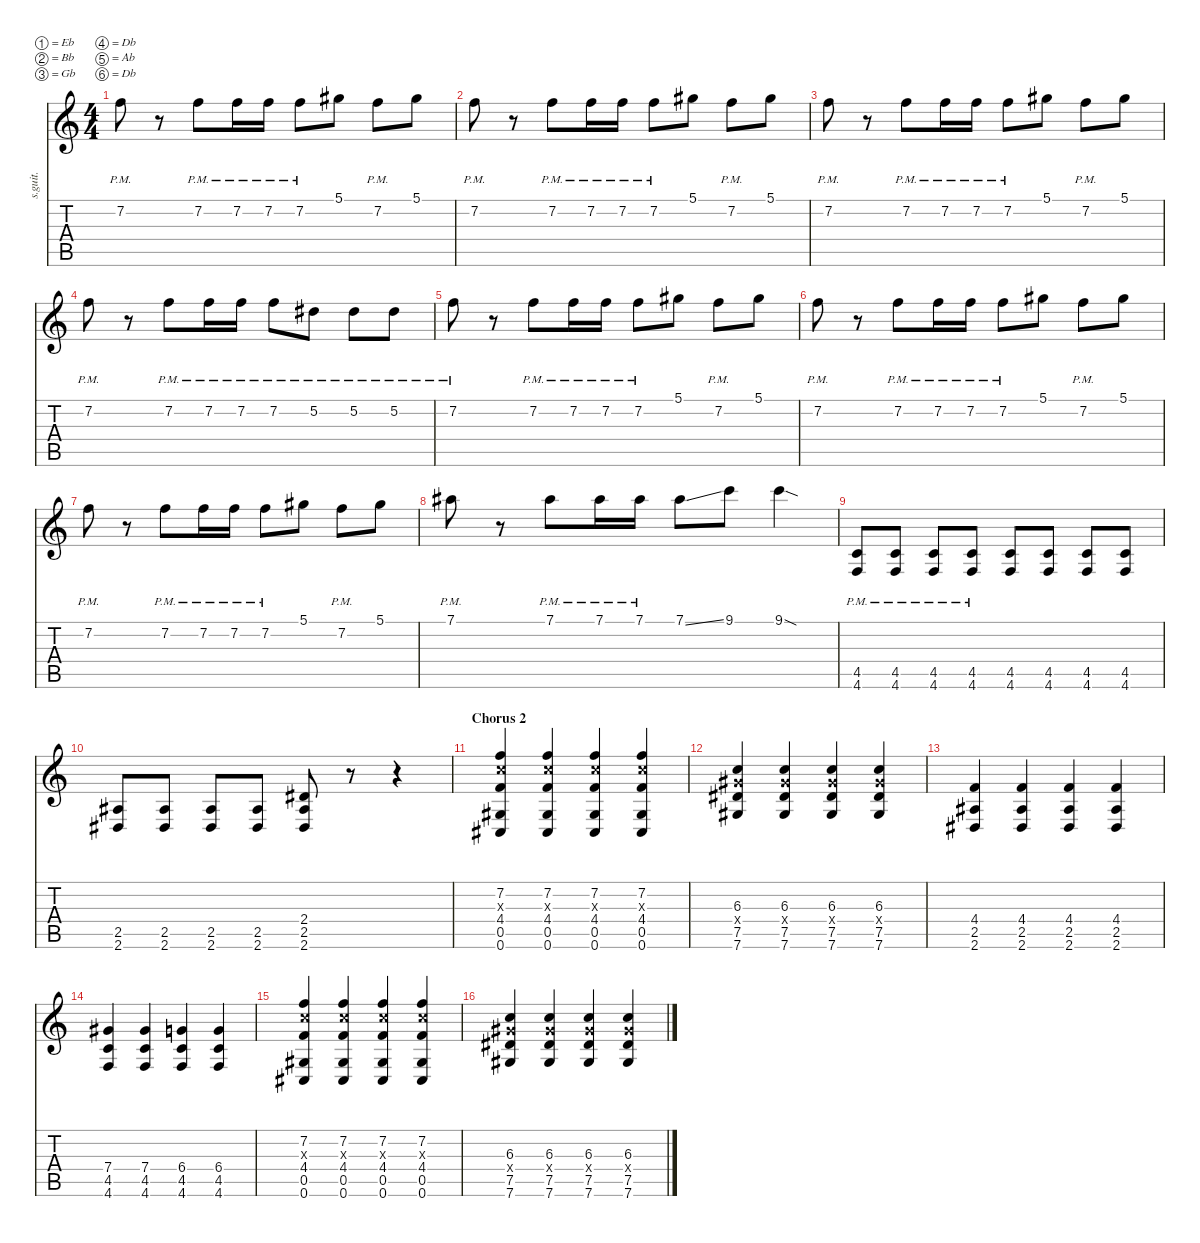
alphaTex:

\defaultSystemsLayout 4
\hideDynamics
\bracketExtendMode nobrackets
\track ("Josh Farro | Lead Guitar | Dist." "s.guit.") {instrument distortionguitar}
\staff {score tabs}
\tuning (Eb4 Bb3 Gb3 Db3 Ab2 Db2)
\ts (4 4)
\tempo (173 hide)
\clef g2
\ks c
7.2{pm}.8{lyrics (0 "") lyrics (1 "") lyrics (2 "") lyrics (3 "") lyrics (4 "") dy ff} r.8 7.2{pm}.8{lyrics (0 "") lyrics (1 "") lyrics (2 "") lyrics (3 "") lyrics (4 "")} 7.2{pm}.16{lyrics (0 "") lyrics (1 "") lyrics (2 "") lyrics (3 "") lyrics (4 "")} 7.2{pm}.16{lyrics (0 "") lyrics (1 "") lyrics (2 "") lyrics (3 "") lyrics (4 "")} 7.2{pm}.8{lyrics (0 "") lyrics (1 "") lyrics (2 "") lyrics (3 "") lyrics (4 "")} 5.1{acc #}.8{lyrics (0 "") lyrics (1 "") lyrics (2 "") lyrics (3 "") lyrics (4 "")} 7.2{pm}.8{lyrics (0 "") lyrics (1 "") lyrics (2 "") lyrics (3 "") lyrics (4 "")} 5.1{acc #}.8{lyrics (0 "") lyrics (1 "") lyrics (2 "") lyrics (3 "") lyrics (4 "")} |
7.2{pm}.8{lyrics (0 "") lyrics (1 "") lyrics (2 "") lyrics (3 "") lyrics (4 "")} r.8 7.2{pm}.8{lyrics (0 "") lyrics (1 "") lyrics (2 "") lyrics (3 "") lyrics (4 "")} 7.2{pm}.16{lyrics (0 "") lyrics (1 "") lyrics (2 "") lyrics (3 "") lyrics (4 "")} 7.2{pm}.16{lyrics (0 "") lyrics (1 "") lyrics (2 "") lyrics (3 "") lyrics (4 "")} 7.2{pm}.8{lyrics (0 "") lyrics (1 "") lyrics (2 "") lyrics (3 "") lyrics (4 "")} 5.1{acc #}.8{lyrics (0 "") lyrics (1 "") lyrics (2 "") lyrics (3 "") lyrics (4 "")} 7.2{pm}.8{lyrics (0 "") lyrics (1 "") lyrics (2 "") lyrics (3 "") lyrics (4 "")} 5.1{acc #}.8{lyrics (0 "") lyrics (1 "") lyrics (2 "") lyrics (3 "") lyrics (4 "")} |
7.2{pm}.8{lyrics (0 "") lyrics (1 "") lyrics (2 "") lyrics (3 "") lyrics (4 "")} r.8 7.2{pm}.8{lyrics (0 "") lyrics (1 "") lyrics (2 "") lyrics (3 "") lyrics (4 "")} 7.2{pm}.16{lyrics (0 "") lyrics (1 "") lyrics (2 "") lyrics (3 "") lyrics (4 "")} 7.2{pm}.16{lyrics (0 "") lyrics (1 "") lyrics (2 "") lyrics (3 "") lyrics (4 "")} 7.2{pm}.8{lyrics (0 "") lyrics (1 "") lyrics (2 "") lyrics (3 "") lyrics (4 "")} 5.1{acc #}.8{lyrics (0 "") lyrics (1 "") lyrics (2 "") lyrics (3 "") lyrics (4 "")} 7.2{pm}.8{lyrics (0 "") lyrics (1 "") lyrics (2 "") lyrics (3 "") lyrics (4 "")} 5.1{acc #}.8{lyrics (0 "") lyrics (1 "") lyrics (2 "") lyrics (3 "") lyrics (4 "")} |
7.2{pm}.8{lyrics (0 "") lyrics (1 "") lyrics (2 "") lyrics (3 "") lyrics (4 "")} r.8 7.2{pm}.8{lyrics (0 "") lyrics (1 "") lyrics (2 "") lyrics (3 "") lyrics (4 "")} 7.2{pm}.16{lyrics (0 "") lyrics (1 "") lyrics (2 "") lyrics (3 "") lyrics (4 "")} 7.2{pm}.16{lyrics (0 "") lyrics (1 "") lyrics (2 "") lyrics (3 "") lyrics (4 "")} 7.2{pm}.8{lyrics (0 "") lyrics (1 "") lyrics (2 "") lyrics (3 "") lyrics (4 "")} 5.2{pm acc #}.8{lyrics (0 "") lyrics (1 "") lyrics (2 "") lyrics (3 "") lyrics (4 "")} 5.2{pm acc #}.8{lyrics (0 "") lyrics (1 "") lyrics (2 "") lyrics (3 "") lyrics (4 "")} 5.2{pm acc #}.8{lyrics (0 "") lyrics (1 "") lyrics (2 "") lyrics (3 "") lyrics (4 "")} |
7.2{pm}.8{lyrics (0 "") lyrics (1 "") lyrics (2 "") lyrics (3 "") lyrics (4 "")} r.8 7.2{pm}.8{lyrics (0 "") lyrics (1 "") lyrics (2 "") lyrics (3 "") lyrics (4 "")} 7.2{pm}.16{lyrics (0 "") lyrics (1 "") lyrics (2 "") lyrics (3 "") lyrics (4 "")} 7.2{pm}.16{lyrics (0 "") lyrics (1 "") lyrics (2 "") lyrics (3 "") lyrics (4 "")} 7.2{pm}.8{lyrics (0 "") lyrics (1 "") lyrics (2 "") lyrics (3 "") lyrics (4 "")} 5.1{acc #}.8{lyrics (0 "") lyrics (1 "") lyrics (2 "") lyrics (3 "") lyrics (4 "")} 7.2{pm}.8{lyrics (0 "") lyrics (1 "") lyrics (2 "") lyrics (3 "") lyrics (4 "")} 5.1{acc #}.8{lyrics (0 "") lyrics (1 "") lyrics (2 "") lyrics (3 "") lyrics (4 "")} |
7.2{pm}.8{lyrics (0 "") lyrics (1 "") lyrics (2 "") lyrics (3 "") lyrics (4 "")} r.8 7.2{pm}.8{lyrics (0 "") lyrics (1 "") lyrics (2 "") lyrics (3 "") lyrics (4 "")} 7.2{pm}.16{lyrics (0 "") lyrics (1 "") lyrics (2 "") lyrics (3 "") lyrics (4 "")} 7.2{pm}.16{lyrics (0 "") lyrics (1 "") lyrics (2 "") lyrics (3 "") lyrics (4 "")} 7.2{pm}.8{lyrics (0 "") lyrics (1 "") lyrics (2 "") lyrics (3 "") lyrics (4 "")} 5.1{acc #}.8{lyrics (0 "") lyrics (1 "") lyrics (2 "") lyrics (3 "") lyrics (4 "")} 7.2{pm}.8{lyrics (0 "") lyrics (1 "") lyrics (2 "") lyrics (3 "") lyrics (4 "")} 5.1{acc #}.8{lyrics (0 "") lyrics (1 "") lyrics (2 "") lyrics (3 "") lyrics (4 "")} |
7.2{pm}.8{lyrics (0 "") lyrics (1 "") lyrics (2 "") lyrics (3 "") lyrics (4 "")} r.8 7.2{pm}.8{lyrics (0 "") lyrics (1 "") lyrics (2 "") lyrics (3 "") lyrics (4 "")} 7.2{pm}.16{lyrics (0 "") lyrics (1 "") lyrics (2 "") lyrics (3 "") lyrics (4 "")} 7.2{pm}.16{lyrics (0 "") lyrics (1 "") lyrics (2 "") lyrics (3 "") lyrics (4 "")} 7.2{pm}.8{lyrics (0 "") lyrics (1 "") lyrics (2 "") lyrics (3 "") lyrics (4 "")} 5.1{acc #}.8{lyrics (0 "") lyrics (1 "") lyrics (2 "") lyrics (3 "") lyrics (4 "")} 7.2{pm}.8{lyrics (0 "") lyrics (1 "") lyrics (2 "") lyrics (3 "") lyrics (4 "")} 5.1{acc #}.8{lyrics (0 "") lyrics (1 "") lyrics (2 "") lyrics (3 "") lyrics (4 "")} |
7.1{pm acc #}.8{lyrics (0 "") lyrics (1 "") lyrics (2 "") lyrics (3 "") lyrics (4 "")} r.8 7.1{pm acc #}.8{lyrics (0 "") lyrics (1 "") lyrics (2 "") lyrics (3 "") lyrics (4 "")} 7.1{pm acc #}.16{lyrics (0 "") lyrics (1 "") lyrics (2 "") lyrics (3 "") lyrics (4 "")} 7.1{pm acc #}.16{lyrics (0 "") lyrics (1 "") lyrics (2 "") lyrics (3 "") lyrics (4 "")} 7.1{ss acc #}.8{lyrics (0 "") lyrics (1 "") lyrics (2 "") lyrics (3 "") lyrics (4 "")} 9.1.8{lyrics (0 "") lyrics (1 "") lyrics (2 "") lyrics (3 "") lyrics (4 "")} 9.1{sod}.4{lyrics (0 "") lyrics (1 "") lyrics (2 "") lyrics (3 "") lyrics (4 "")} |
(4.5{pm} 4.6{pm}).8{lyrics (0 "") lyrics (1 "") lyrics (2 "") lyrics (3 "") lyrics (4 "") dy f} (4.5{pm} 4.6{pm}).8{lyrics (0 "") lyrics (1 "") lyrics (2 "") lyrics (3 "") lyrics (4 "")} (4.5{pm} 4.6{pm}).8{lyrics (0 "") lyrics (1 "") lyrics (2 "") lyrics (3 "") lyrics (4 "")} (4.5{pm} 4.6{pm}).8{lyrics (0 "") lyrics (1 "") lyrics (2 "") lyrics (3 "") lyrics (4 "")} (4.5 4.6).8{lyrics (0 "") lyrics (1 "") lyrics (2 "") lyrics (3 "") lyrics (4 "")} (4.5 4.6).8{lyrics (0 "") lyrics (1 "") lyrics (2 "") lyrics (3 "") lyrics (4 "")} (4.5 4.6).8{lyrics (0 "") lyrics (1 "") lyrics (2 "") lyrics (3 "") lyrics (4 "")} (4.5 4.6).8{lyrics (0 "") lyrics (1 "") lyrics (2 "") lyrics (3 "") lyrics (4 "")} |
(2.5{acc #} 2.6{acc #}).8{lyrics (0 "") lyrics (1 "") lyrics (2 "") lyrics (3 "") lyrics (4 "")} (2.5{acc #} 2.6{acc #}).8{lyrics (0 "") lyrics (1 "") lyrics (2 "") lyrics (3 "") lyrics (4 "")} (2.5{acc #} 2.6{acc #}).8{lyrics (0 "") lyrics (1 "") lyrics (2 "") lyrics (3 "") lyrics (4 "")} (2.5{acc #} 2.6{acc #}).8{lyrics (0 "") lyrics (1 "") lyrics (2 "") lyrics (3 "") lyrics (4 "")} (2.4{acc #} 2.5{acc #} 2.6{acc #}).8{lyrics (0 "") lyrics (1 "") lyrics (2 "") lyrics (3 "") lyrics (4 "")} r.8 r.4 |
\section ("" "Chorus 2")
(7.2 6.3{x} 4.4 0.5{acc #} 0.6{acc #}).4{lyrics (0 "") lyrics (1 "") lyrics (2 "") lyrics (3 "") lyrics (4 "")} (7.2 6.3{x} 4.4 0.5{acc #} 0.6{acc #}).4{lyrics (0 "") lyrics (1 "") lyrics (2 "") lyrics (3 "") lyrics (4 "")} (7.2 6.3{x} 4.4 0.5{acc #} 0.6{acc #}).4{lyrics (0 "") lyrics (1 "") lyrics (2 "") lyrics (3 "") lyrics (4 "")} (7.2 6.3{x} 4.4 0.5{acc #} 0.6{acc #}).4{lyrics (0 "") lyrics (1 "") lyrics (2 "") lyrics (3 "") lyrics (4 "")} |
(6.3 7.4{x acc #} 7.5{acc #} 7.6{acc #}).4{lyrics (0 "") lyrics (1 "") lyrics (2 "") lyrics (3 "") lyrics (4 "")} (6.3 7.4{x acc #} 7.5{acc #} 7.6{acc #}).4{lyrics (0 "") lyrics (1 "") lyrics (2 "") lyrics (3 "") lyrics (4 "")} (6.3 7.4{x acc #} 7.5{acc #} 7.6{acc #}).4{lyrics (0 "") lyrics (1 "") lyrics (2 "") lyrics (3 "") lyrics (4 "")} (6.3 7.4{x acc #} 7.5{acc #} 7.6{acc #}).4{lyrics (0 "") lyrics (1 "") lyrics (2 "") lyrics (3 "") lyrics (4 "")} |
(4.4 2.5{acc #} 2.6{acc #}).4{lyrics (0 "") lyrics (1 "") lyrics (2 "") lyrics (3 "") lyrics (4 "")} (4.4 2.5{acc #} 2.6{acc #}).4{lyrics (0 "") lyrics (1 "") lyrics (2 "") lyrics (3 "") lyrics (4 "")} (4.4 2.5{acc #} 2.6{acc #}).4{lyrics (0 "") lyrics (1 "") lyrics (2 "") lyrics (3 "") lyrics (4 "")} (4.4 2.5{acc #} 2.6{acc #}).4{lyrics (0 "") lyrics (1 "") lyrics (2 "") lyrics (3 "") lyrics (4 "")} |
(7.4{acc #} 4.5 4.6).4{lyrics (0 "") lyrics (1 "") lyrics (2 "") lyrics (3 "") lyrics (4 "")} (7.4{acc #} 4.5 4.6).4{lyrics (0 "") lyrics (1 "") lyrics (2 "") lyrics (3 "") lyrics (4 "")} (6.4 4.5 4.6).4{lyrics (0 "") lyrics (1 "") lyrics (2 "") lyrics (3 "") lyrics (4 "")} (6.4 4.5 4.6).4{lyrics (0 "") lyrics (1 "") lyrics (2 "") lyrics (3 "") lyrics (4 "")} |
(7.2 6.3{x} 4.4 0.5{acc #} 0.6{acc #}).4{lyrics (0 "") lyrics (1 "") lyrics (2 "") lyrics (3 "") lyrics (4 "")} (7.2 6.3{x} 4.4 0.5{acc #} 0.6{acc #}).4{lyrics (0 "") lyrics (1 "") lyrics (2 "") lyrics (3 "") lyrics (4 "")} (7.2 6.3{x} 4.4 0.5{acc #} 0.6{acc #}).4{lyrics (0 "") lyrics (1 "") lyrics (2 "") lyrics (3 "") lyrics (4 "")} (7.2 6.3{x} 4.4 0.5{acc #} 0.6{acc #}).4{lyrics (0 "") lyrics (1 "") lyrics (2 "") lyrics (3 "") lyrics (4 "")} |
(6.3 7.4{x acc #} 7.5{acc #} 7.6{acc #}).4{lyrics (0 "") lyrics (1 "") lyrics (2 "") lyrics (3 "") lyrics (4 "")} (6.3 7.4{x acc #} 7.5{acc #} 7.6{acc #}).4{lyrics (0 "") lyrics (1 "") lyrics (2 "") lyrics (3 "") lyrics (4 "")} (6.3 7.4{x acc #} 7.5{acc #} 7.6{acc #}).4{lyrics (0 "") lyrics (1 "") lyrics (2 "") lyrics (3 "") lyrics (4 "")} (6.3 7.4{x acc #} 7.5{acc #} 7.6{acc #}).4{lyrics (0 "") lyrics (1 "") lyrics (2 "") lyrics (3 "") lyrics (4 "")}
